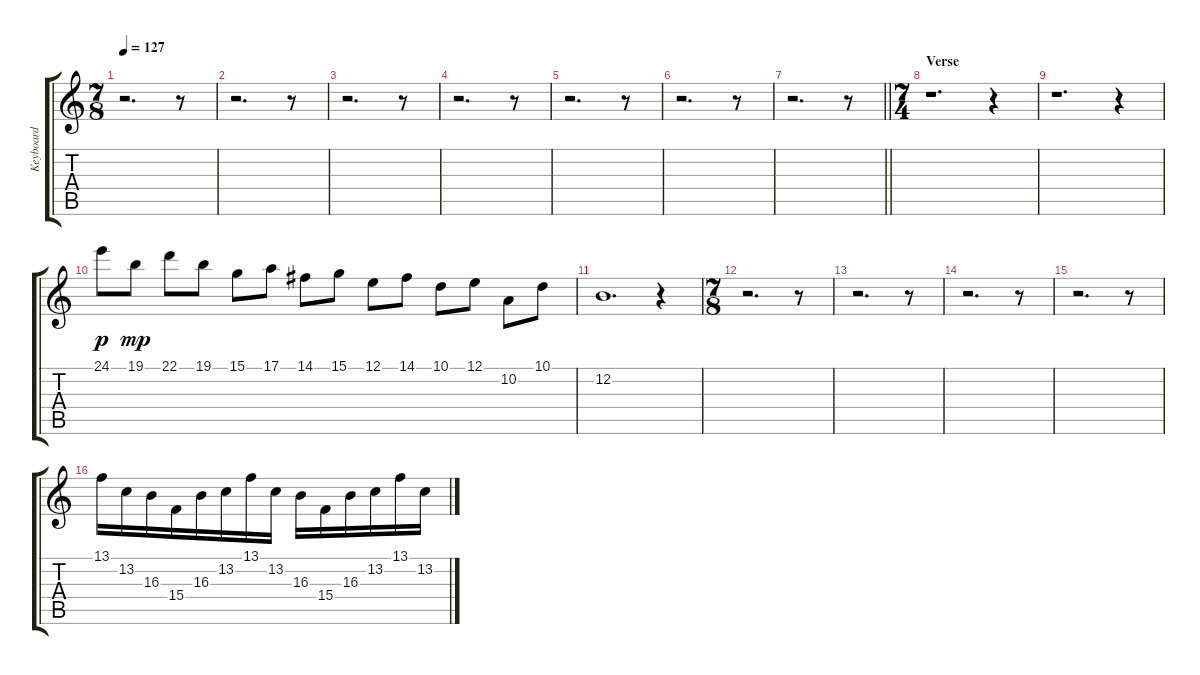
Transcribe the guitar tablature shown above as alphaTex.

\track ("Keyboard" "Keyboard") {instrument electricgrandpiano}
\staff {score tabs}
\tuning (E4 B3 G3 D3 A2 E2) {hide}
\ts (7 8)
\tempo 127
\clef g2
\ks c
r.2{d dy f} r.8 |
r.2{d} r.8 |
r.2{d} r.8 |
r.2{d} r.8 |
r.2{d} r.8 |
r.2{d} r.8 |
\barLineRight lightlight
r.2{d} r.8 |
\ts (7 4)
\section ("" "Verse")
r.1{d} r.4 |
r.1{d} r.4 |
24.1.8{dy p instrument vibraphone} 19.1.8{dy mp} 22.1.8 19.1.8 15.1.8 17.1.8 14.1.8 15.1.8 12.1.8 14.1.8 10.1.8 12.1.8 10.2.8 10.1.8 |
12.2.1{d} r.4 |
\ts (7 8)
r.2{d} r.8 |
r.2{d} r.8 |
r.2{d} r.8 |
r.2{d} r.8 |
13.1.16 13.2.16 16.3.16 15.4.16 16.3.16 13.2.16 13.1.16 13.2.16 16.3.16 15.4.16 16.3.16 13.2.16 13.1.16 13.2.16
